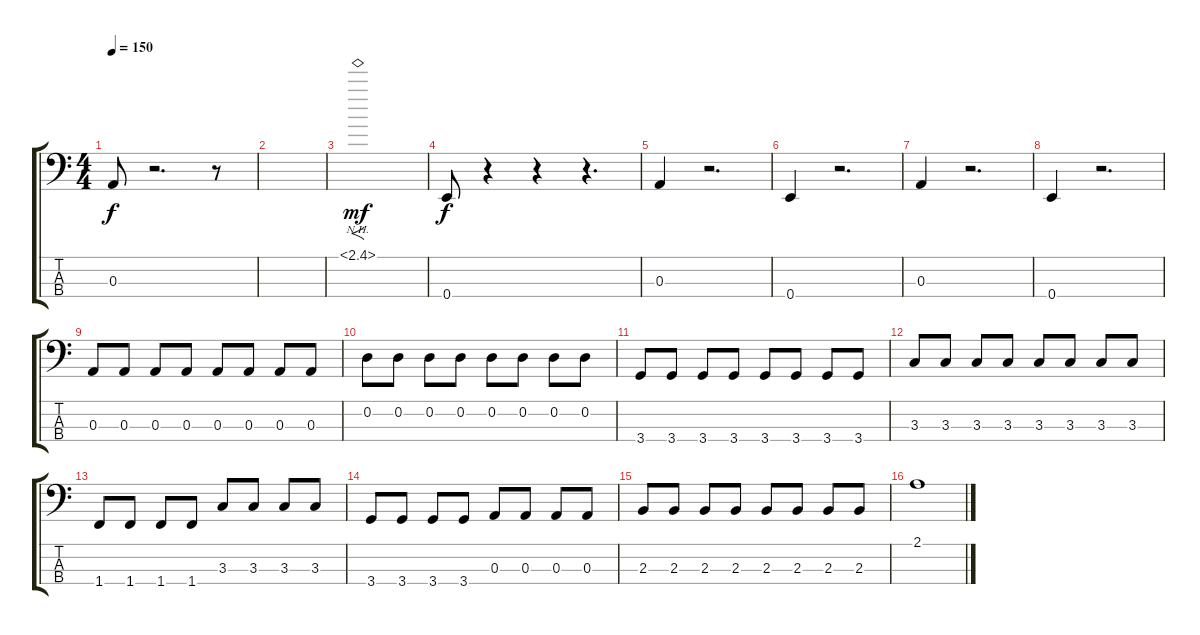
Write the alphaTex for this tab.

\track "" {instrument electricbassfinger}
\staff {score tabs}
\tuning (G2 D2 A1 E1) {hide}
\ts (4 4)
\tempo 150
\clef f4
\ks c
0.3.8{dy f} r.2{d} r.8 |
|
2.1{nh}.1{f dy mf} |
0.4.8{dy f} r.4 r.4 r.4{d} |
0.3.4 r.2{d} |
0.4.4 r.2{d} |
0.3.4 r.2{d} |
0.4.4 r.2{d} |
0.3.8{volume 8} 0.3.8 0.3.8 0.3.8 0.3.8 0.3.8 0.3.8 0.3.8 |
0.2.8 0.2.8 0.2.8 0.2.8 0.2.8 0.2.8 0.2.8 0.2.8 |
3.4.8 3.4.8 3.4.8 3.4.8 3.4.8 3.4.8 3.4.8 3.4.8 |
3.3.8 3.3.8 3.3.8 3.3.8 3.3.8 3.3.8 3.3.8 3.3.8 |
1.4.8 1.4.8 1.4.8 1.4.8 3.3.8 3.3.8 3.3.8 3.3.8 |
3.4.8 3.4.8 3.4.8 3.4.8 0.3.8 0.3.8 0.3.8 0.3.8 |
2.3.8 2.3.8 2.3.8 2.3.8 2.3.8 2.3.8 2.3.8 2.3.8 |
2.1.1
